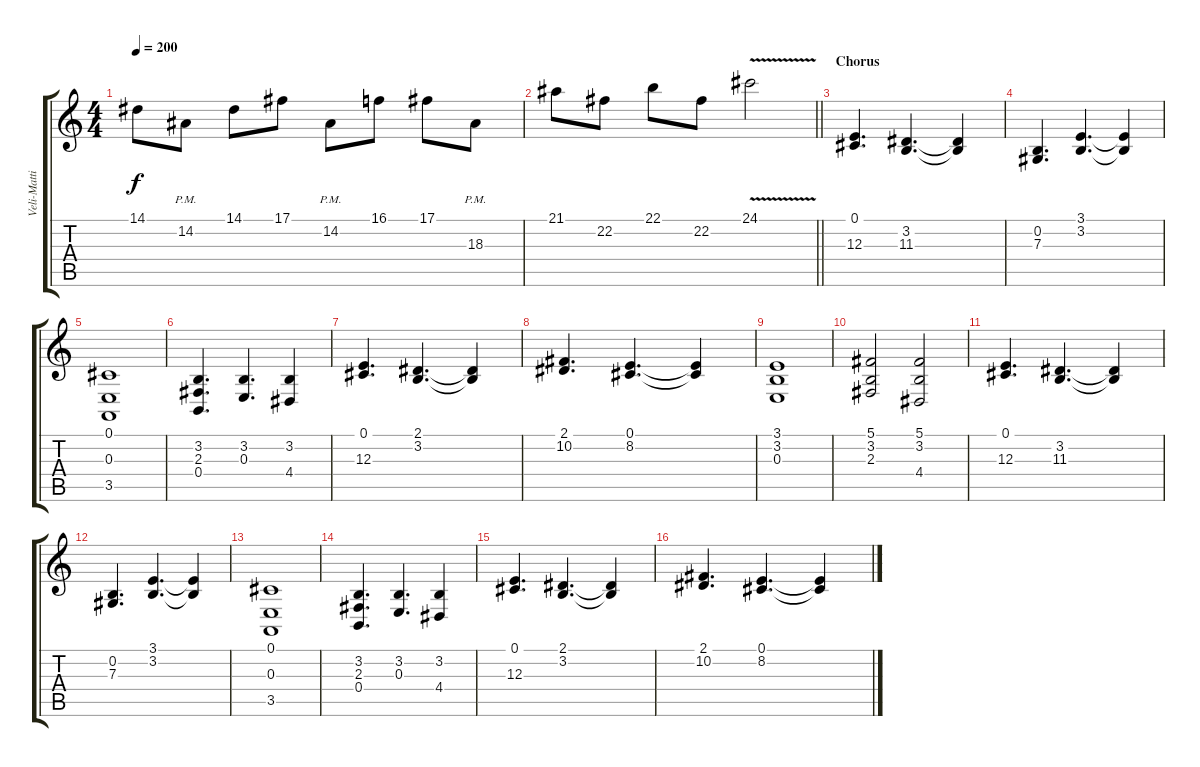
\track ("Veli-Matti Kananen" "Veli-Matti") {instrument lead2sawtooth}
\staff {score tabs}
\tuning (Db4 Ab3 E3 B2 Gb2 Db2) {hide}
\ts (4 4)
\tempo 200
\clef g2
\ks c
14.1.8{dy f} 14.2{pm}.8 14.1.8 17.1.8 14.2{pm}.8 16.1.8 17.1.8 18.3{pm}.8 |
\barLineRight lightlight
21.1.8 22.2.8 22.1.8 22.2.8 24.1{v}.2 |
\section ("" "Chorus")
(0.1 12.3).4{d volume 13 instrument choiraahs} (3.2 11.3).4{d} (3.2{t} 11.3{t}).4 |
(0.2 7.3).4{d} (3.1 3.2).4{d} (3.1{t} 3.2{t}).4 |
(0.1 0.3 3.5).1 |
(3.2 2.3 0.4).4{d} (3.2 0.3).4{d} (3.2 4.4).4 |
(0.1 12.3).4{d} (2.1 3.2).4{d} (2.1{t} 3.2{t}).4 |
(2.1 10.2).4{d} (0.1 8.2).4{d} (0.1{t} 8.2{t}).4 |
(3.1 3.2 0.3).1 |
(5.1 3.2 2.3).2 (5.1 3.2 4.4).2 |
(0.1 12.3).4{d} (3.2 11.3).4{d} (3.2{t} 11.3{t}).4 |
(0.2 7.3).4{d} (3.1 3.2).4{d} (3.1{t} 3.2{t}).4 |
(0.1 0.3 3.5).1 |
(3.2 2.3 0.4).4{d} (3.2 0.3).4{d} (3.2 4.4).4 |
(0.1 12.3).4{d} (2.1 3.2).4{d} (2.1{t} 3.2{t}).4 |
(2.1 10.2).4{d} (0.1 8.2).4{d} (0.1{t} 8.2{t}).4
